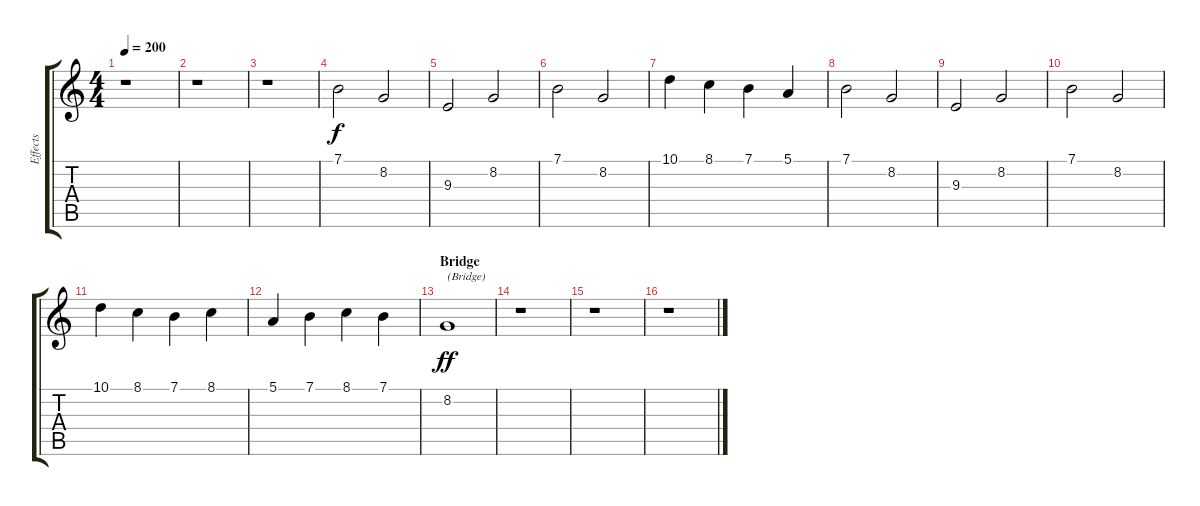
\track ("Effects" "Effects") {instrument tubularbells}
\staff {score tabs}
\tuning (E4 B3 G3 D3 A2 E2) {hide}
\ts (4 4)
\tempo 200
\clef g2
\ks c
r.1{dy fff} |
r.1 |
r.1 |
7.1.2{dy f balance 13 instrument tubularbells} 8.2.2 |
9.3.2 8.2.2 |
7.1.2 8.2.2 |
10.1.4 8.1.4 7.1.4 5.1.4 |
7.1.2 8.2.2 |
9.3.2 8.2.2 |
7.1.2 8.2.2 |
10.1.4 8.1.4 7.1.4 8.1.4 |
5.1.4 7.1.4 8.1.4 7.1.4 |
\section ("" "Bridge")
8.2.1{txt "(Bridge)" dy ff} |
r.1 |
r.1 |
r.1
